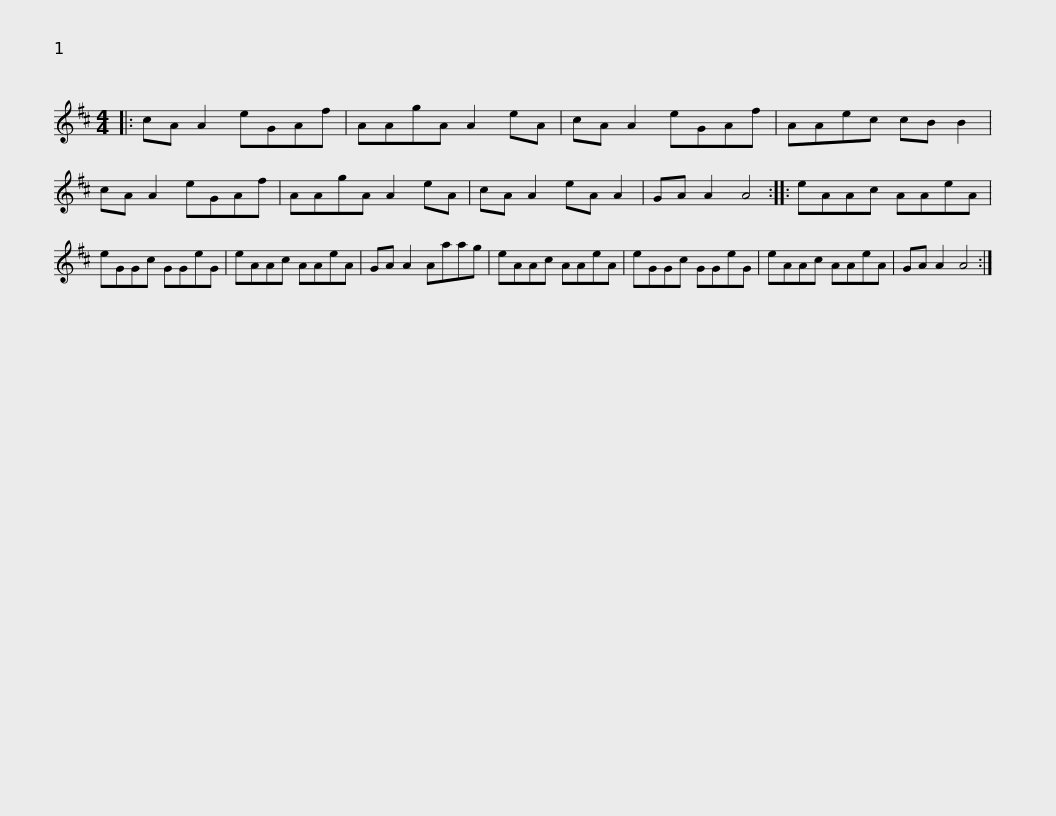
X:1
L:1/8
M:4/4
I:linebreak $
K:D
V:1 treble
V:1
|: cA A2 eGAf | AAgA A2 eA | cA A2 eGAf | AAec cB B2 | cA A2 eGAf | %5
 AAgA A2 eA |$ cA A2 eA A2 | GA A2 A4 :: eAAc AAeA | eGGc GGeG | %10
 eAAc AAeA | GA A2 Aaag |$ eAAc AAeA | eGGc GGeG | eAAc AAeA | %15
 GA A2 A4 :| %16
